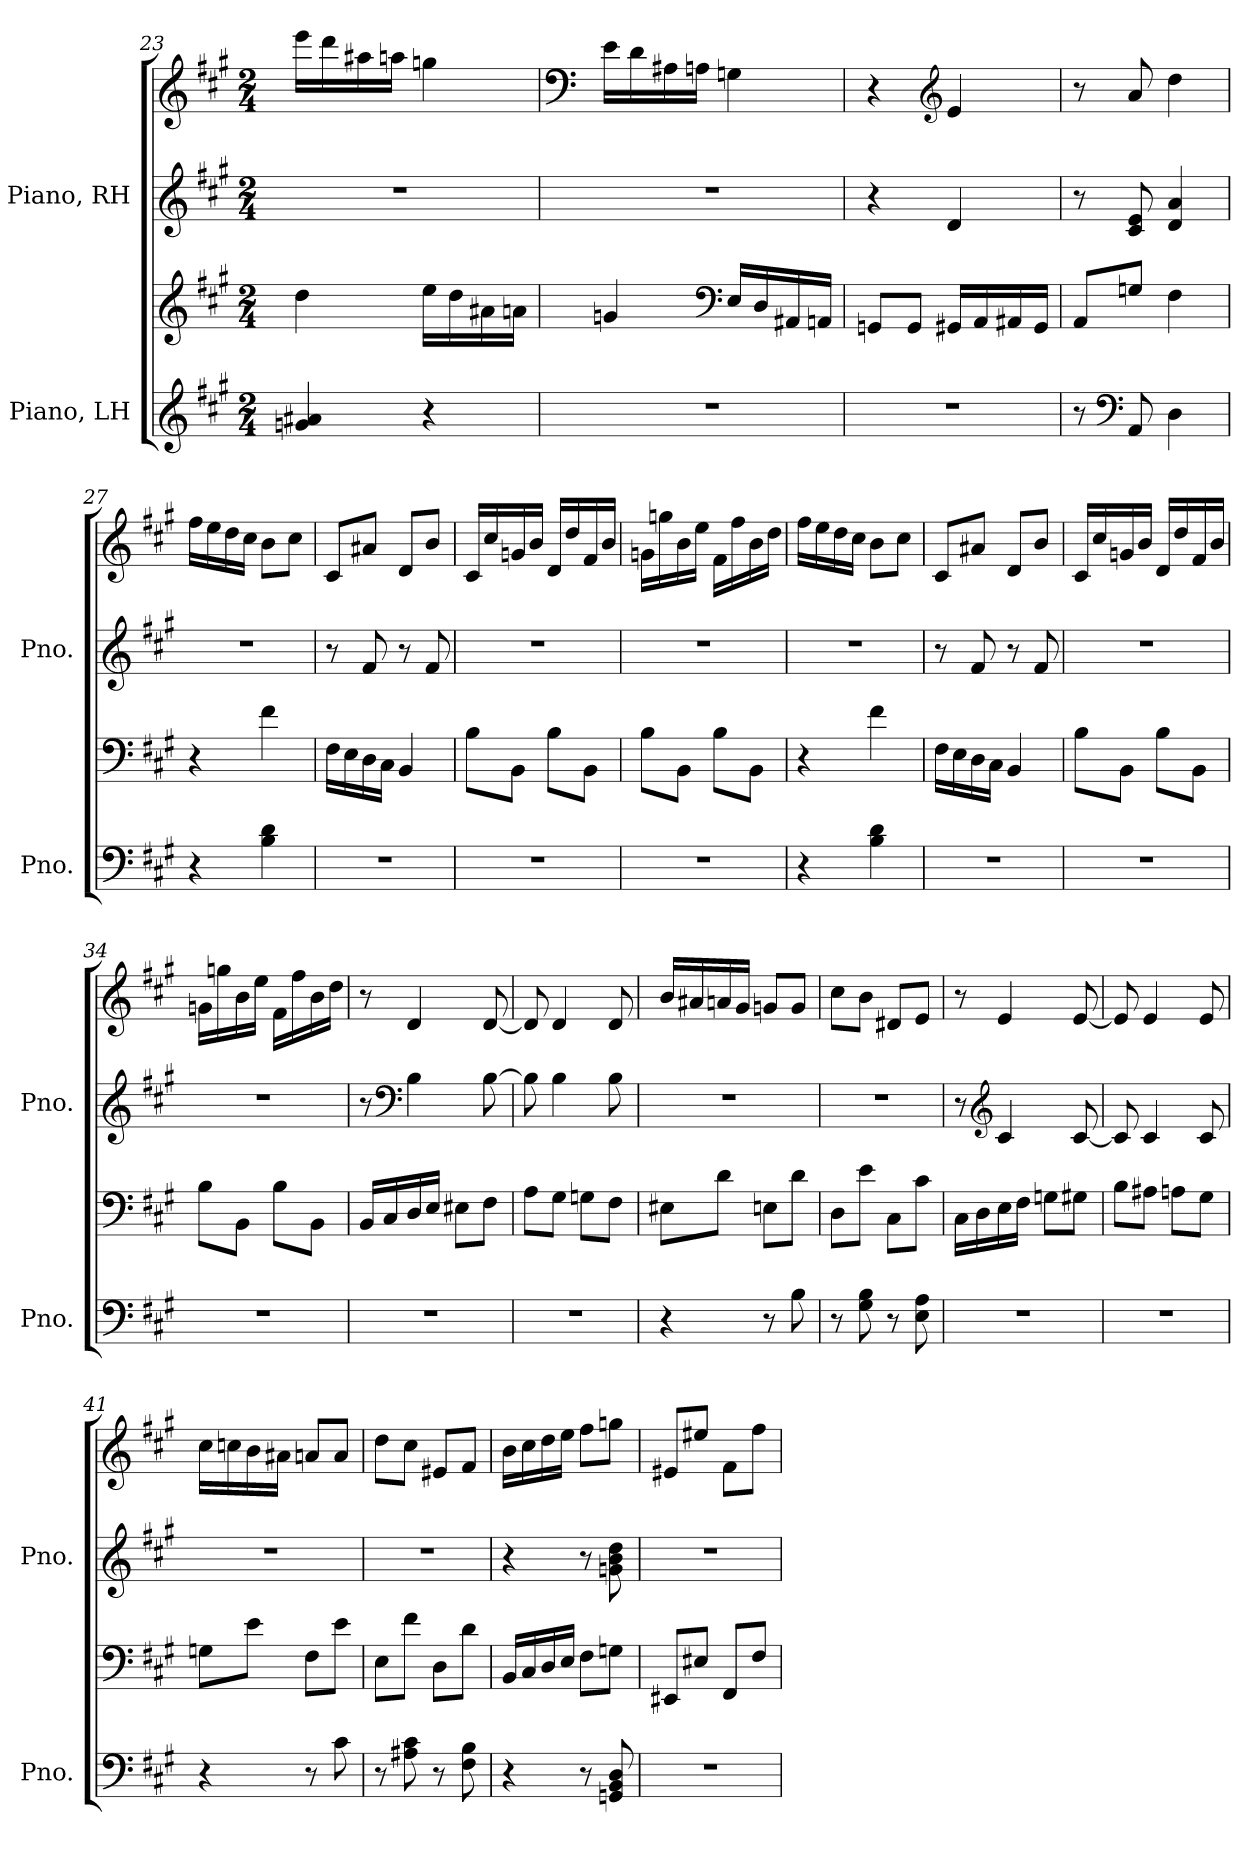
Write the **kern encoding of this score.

**kern	**kern	**kern	**kern
*part2	*part2	*part1	*part1
*staff4	*staff3	*staff2	*staff1
*I"Piano, LH	*	*I"Piano, RH	*
*I'Pno.	*	*I'Pno.	*
!!LO:LB:g=z
*clefG2	*clefG2	*clefG2	*clefG2
*k[f#c#g#]	*k[f#c#g#]	*k[f#c#g#]	*k[f#c#g#]
*M2/4	*M2/4	*M2/4	*M2/4
=23	=23	=23	=23
4gn/ 4a#X/	4dd\	2r	16eee\LL
.	.	.	16ddd\
.	.	.	16aa#X\
.	.	.	16aan\JJ
4r	16ee\LL	.	4ggn\
.	16dd\	.	.
.	16a#X\	.	.
.	16an\JJ	.	.
=24	=24	=24	=24
*	*	*	*clefF4
2r	4gn/	2r	16e\LL
.	.	.	16d\
.	.	.	16A#X\
.	.	.	16An\JJ
*	*clefF4	*	*
.	16E/LL	.	4Gn\
.	16D/	.	.
.	16AA#X/	.	.
.	16AAn/JJ	.	.
=25	=25	=25	=25
2r	8GGn/L	4r	4r
.	8GG/J	.	.
*	*	*	*clefG2
.	16GG#X/LL	4d/	4e/
.	16AA/	.	.
.	16AA#X/	.	.
.	16GG#/JJ	.	.
!!LO:PB:g=z
=26	=26	=26	=26
8r	8AA/L	8r	8r
*clefF4	*	*	*
8AA/	8Gn/J	8c#/ 8e/	8a/
4D\	4F#\	4d/ 4a/	4dd\
=27	=27	=27	=27
4r	4r	2r	16ff#\LL
.	.	.	16ee\
.	.	.	16dd\
.	.	.	16cc#\JJ
4B\ 4d\	4f#\	.	8b\L
.	.	.	8cc#\J
=28	=28	=28	=28
2r	16F#\LL	8r	8c#/L
.	16E\	.	.
.	16D\	8f#/	8a#X/J
.	16C#\JJ	.	.
.	4BB/	8r	8d/L
.	.	8f#/	8b/J
=29	=29	=29	=29
2r	8B\L	2r	16c#/LL
.	.	.	16cc#/
.	8BB\J	.	16gn/
.	.	.	16b/JJ
.	8B\L	.	16d/LL
.	.	.	16dd/
.	8BB\J	.	16f#/
.	.	.	16b/JJ
=30	=30	=30	=30
2r	8B\L	2r	16gn\LL
.	.	.	16ggn\
.	8BB\J	.	16b\
.	.	.	16ee\JJ
.	8B\L	.	16f#\LL
.	.	.	16ff#\
.	8BB\J	.	16b\
.	.	.	16dd\JJ
!!LO:LB:g=z
=31	=31	=31	=31
4r	4r	2r	16ff#\LL
.	.	.	16ee\
.	.	.	16dd\
.	.	.	16cc#\JJ
4B\ 4d\	4f#\	.	8b\L
.	.	.	8cc#\J
=32	=32	=32	=32
2r	16F#\LL	8r	8c#/L
.	16E\	.	.
.	16D\	8f#/	8a#X/J
.	16C#\JJ	.	.
.	4BB/	8r	8d/L
.	.	8f#/	8b/J
=33	=33	=33	=33
2r	8B\L	2r	16c#/LL
.	.	.	16cc#/
.	8BB\J	.	16gn/
.	.	.	16b/JJ
.	8B\L	.	16d/LL
.	.	.	16dd/
.	8BB\J	.	16f#/
.	.	.	16b/JJ
=34	=34	=34	=34
2r	8B\L	2r	16gn\LL
.	.	.	16ggn\
.	8BB\J	.	16b\
.	.	.	16ee\JJ
.	8B\L	.	16f#\LL
.	.	.	16ff#\
.	8BB\J	.	16b\
.	.	.	16dd\JJ
=35	=35	=35	=35
2r	16BB/LL	8r	8r
.	16C#/	.	.
*	*	*clefF4	*
.	16D/	4B\	4d/
.	16E/JJ	.	.
.	8E#X\L	.	.
.	8F#\J	[8B\	[8d/
!!LO:LB:g=z
=36	=36	=36	=36
2r	8A\L	8B\]	8d/]
.	8G#\J	4B\	4d/
.	8Gn\L	.	.
.	8F#\J	8B\	8d/
=37	=37	=37	=37
4r	8E#X\L	2r	16b/LL
.	.	.	16a#X/
.	8d\J	.	16an/
.	.	.	16g#/JJ
8r	8En\L	.	8gn/L
8B\	8d\J	.	8g/J
=38	=38	=38	=38
8r	8D\L	2r	8cc#\L
8G#\ 8B\	8e\J	.	8b\J
8r	8C#\L	.	8d#X/L
8E\ 8A\	8c#\J	.	8e/J
=39	=39	=39	=39
2r	16C#\LL	8r	8r
.	16D\	.	.
*	*	*clefG2	*
.	16E\	4c#/	4e/
.	16F#\JJ	.	.
.	8Gn\L	.	.
.	8G#X\J	[8c#/	[8e/
=40	=40	=40	=40
2r	8B\L	8c#/]	8e/]
.	8A#X\J	4c#/	4e/
.	8An\L	.	.
.	8G#\J	8c#/	8e/
!!LO:PB:g=z
=41	=41	=41	=41
4r	8Gn\L	2r	16cc#\LL
.	.	.	16ccn\
.	8e\J	.	16b\
.	.	.	16a#X\JJ
8r	8F#\L	.	8an/L
8c#\	8e\J	.	8a/J
=42	=42	=42	=42
8r	8E\L	2r	8dd\L
8A#X\ 8c#\	8f#\J	.	8cc#\J
8r	8D\L	.	8e#X/L
8F#\ 8B\	8d\J	.	8f#/J
=43	=43	=43	=43
4r	16BB/LL	4r	16b\LL
.	16C#/	.	16cc#\
.	16D/	.	16dd\
.	16E/JJ	.	16ee\JJ
8r	8F#\L	8r	8ff#\L
8GGn/ 8BB/ 8D/	8Gn\J	8gn\ 8b\ 8dd\	8ggn\J
=44	=44	=44	=44
2r	8EE#X/L	2r	8e#X/L
.	8E#X/J	.	8ee#X/J
.	8FF#/L	.	8f#\L
.	8F#/J	.	8ff#\J
=	=	=	=
*-	*-	*-	*-
